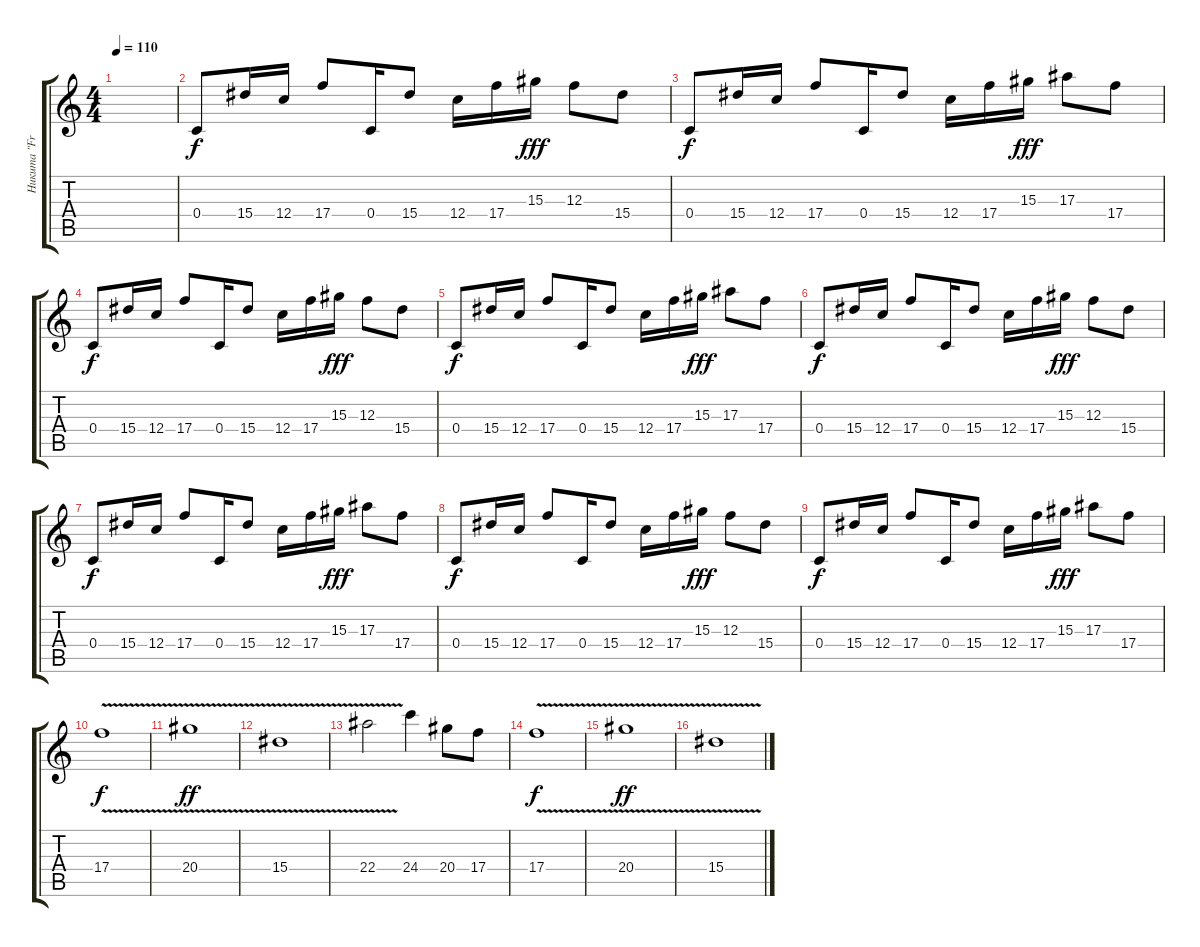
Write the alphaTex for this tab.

\track ("Никита \"FreeZman\" Борисов" "Никита \"Fr") {instrument distortionguitar}
\staff {score tabs}
\tuning (D4 A3 F3 C3 G2 C2) {hide}
\ts (4 4)
\tempo 110
\clef g2
\ks c
|
0.4.8{dy f} 15.4.16 12.4.16 17.4.8 0.4.16 15.4.8 12.4.16 17.4.16 15.3.16{dy fff} 12.3.8 15.4.8 |
0.4.8{dy f} 15.4.16 12.4.16 17.4.8 0.4.16 15.4.8 12.4.16 17.4.16 15.3.16{dy fff} 17.3.8 17.4.8 |
0.4.8{dy f} 15.4.16 12.4.16 17.4.8 0.4.16 15.4.8 12.4.16 17.4.16 15.3.16{dy fff} 12.3.8 15.4.8 |
0.4.8{dy f} 15.4.16 12.4.16 17.4.8 0.4.16 15.4.8 12.4.16 17.4.16 15.3.16{dy fff} 17.3.8 17.4.8 |
0.4.8{dy f} 15.4.16 12.4.16 17.4.8 0.4.16 15.4.8 12.4.16 17.4.16 15.3.16{dy fff} 12.3.8 15.4.8 |
0.4.8{dy f} 15.4.16 12.4.16 17.4.8 0.4.16 15.4.8 12.4.16 17.4.16 15.3.16{dy fff} 17.3.8 17.4.8 |
0.4.8{dy f} 15.4.16 12.4.16 17.4.8 0.4.16 15.4.8 12.4.16 17.4.16 15.3.16{dy fff} 12.3.8 15.4.8 |
0.4.8{dy f} 15.4.16 12.4.16 17.4.8 0.4.16 15.4.8 12.4.16 17.4.16 15.3.16{dy fff} 17.3.8 17.4.8 |
17.4{v}.1{dy f} |
20.4{v}.1{dy ff} |
15.4{v}.1 |
22.4{v}.2 24.4.4 20.4.8 17.4.8 |
17.4{v}.1{dy f} |
20.4{v}.1{dy ff} |
15.4{v}.1
